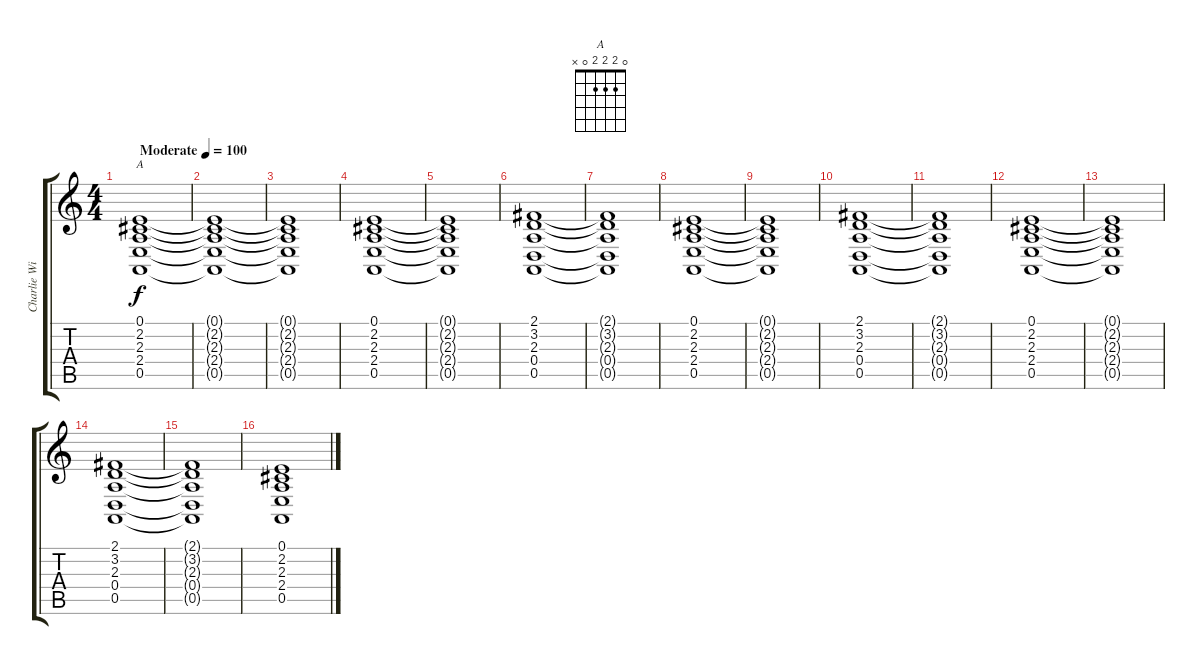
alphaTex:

\track ("Charlie Wilson" "Charlie Wi") {instrument honkytonkpiano}
\staff {score tabs}
\tuning (E4 B3 G3 D3 A2 E2) {hide}
\chord ("A" 0 2 2 2 0 x)
\ts (4 4)
\tempo (100 "Moderate")
\clef g2
\ks c
(0.1 2.2 2.3 2.4 0.5).1{ch "A" dy f instrument honkytonkpiano} |
(0.1{t} 2.2{t} 2.3{t} 2.4{t} 0.5{t}).1 |
(0.1{t} 2.2{t} 2.3{t} 2.4{t} 0.5{t}).1 |
(0.1 2.2 2.3 2.4 0.5).1 |
(0.1{t} 2.2{t} 2.3{t} 2.4{t} 0.5{t}).1 |
(2.1 3.2 2.3 0.4 0.5).1 |
(2.1{t} 3.2{t} 2.3{t} 0.4{t} 0.5{t}).1 |
(0.1 2.2 2.3 2.4 0.5).1 |
(0.1{t} 2.2{t} 2.3{t} 2.4{t} 0.5{t}).1 |
(2.1 3.2 2.3 0.4 0.5).1 |
(2.1{t} 3.2{t} 2.3{t} 0.4{t} 0.5{t}).1 |
(0.1 2.2 2.3 2.4 0.5).1 |
(0.1{t} 2.2{t} 2.3{t} 2.4{t} 0.5{t}).1 |
(2.1 3.2 2.3 0.4 0.5).1 |
(2.1{t} 3.2{t} 2.3{t} 0.4{t} 0.5{t}).1 |
(0.1 2.2 2.3 2.4 0.5).1
